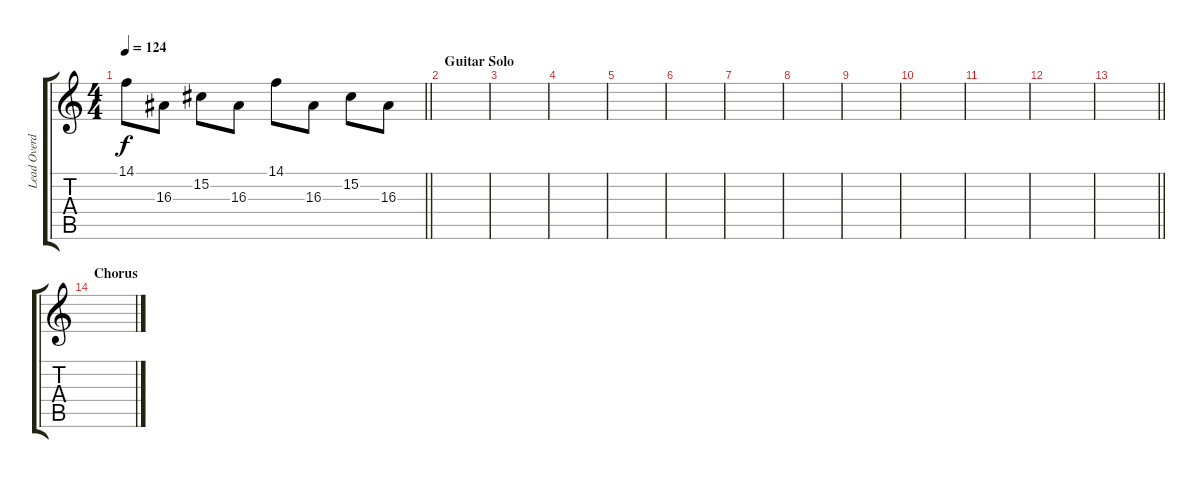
\track ("Lead Overdub" "Lead Overd") {instrument choiraahs}
\staff {score tabs}
\tuning (Eb4 Bb3 Gb3 Db3 Ab2 Eb2) {hide}
\ts (4 4)
\tempo 124
\clef g2
\barLineRight lightlight
\ks c
14.1.8{dy f} 16.3.8 15.2.8 16.3.8 14.1.8 16.3.8 15.2.8 16.3.8 |
\section ("" "Guitar Solo")
|
|
|
|
|
|
|
|
|
|
|
\barLineRight lightlight
|
\section ("" "Chorus")
